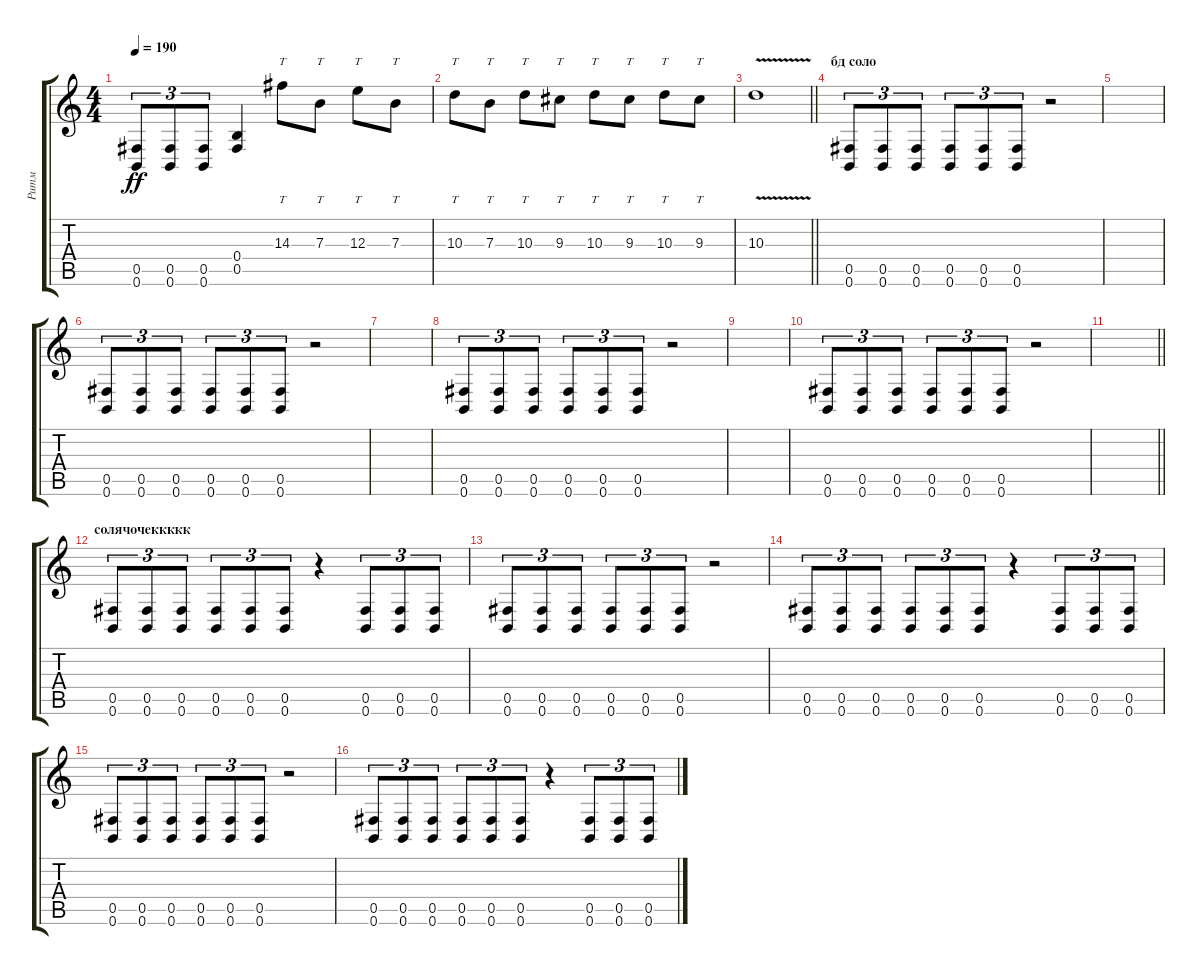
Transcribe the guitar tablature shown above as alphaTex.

\track ("Ритм" "Ритм") {instrument distortionguitar}
\staff {score tabs}
\tuning (Db4 Ab3 E3 B2 Gb2 B1) {hide}
\ts (4 4)
\tempo 190
\clef g2
\ks c
(0.5 0.6).8{tu (3 2) dy ff} (0.5 0.6).8{tu (3 2)} (0.5 0.6).8{tu (3 2)} (0.4 0.5).4 14.3.8{tt} 7.3.8{tt} 12.3.8{tt} 7.3.8{tt} |
10.3.8{tt} 7.3.8{tt} 10.3.8{tt} 9.3.8{tt} 10.3.8{tt} 9.3.8{tt} 10.3.8{tt} 9.3.8{tt} |
\barLineRight lightlight
10.3{v}.1 |
\section ("" "бд соло")
(0.5 0.6).8{tu (3 2)} (0.5 0.6).8{tu (3 2)} (0.5 0.6).8{tu (3 2)} (0.5 0.6).8{tu (3 2)} (0.5 0.6).8{tu (3 2)} (0.5 0.6).8{tu (3 2)} r.2 |
|
(0.5 0.6).8{tu (3 2)} (0.5 0.6).8{tu (3 2)} (0.5 0.6).8{tu (3 2)} (0.5 0.6).8{tu (3 2)} (0.5 0.6).8{tu (3 2)} (0.5 0.6).8{tu (3 2)} r.2 |
|
(0.5 0.6).8{tu (3 2)} (0.5 0.6).8{tu (3 2)} (0.5 0.6).8{tu (3 2)} (0.5 0.6).8{tu (3 2)} (0.5 0.6).8{tu (3 2)} (0.5 0.6).8{tu (3 2)} r.2 |
|
(0.5 0.6).8{tu (3 2)} (0.5 0.6).8{tu (3 2)} (0.5 0.6).8{tu (3 2)} (0.5 0.6).8{tu (3 2)} (0.5 0.6).8{tu (3 2)} (0.5 0.6).8{tu (3 2)} r.2 |
\barLineRight lightlight
|
\section ("" "солячочеккккк")
(0.5 0.6).8{tu (3 2)} (0.5 0.6).8{tu (3 2)} (0.5 0.6).8{tu (3 2)} (0.5 0.6).8{tu (3 2)} (0.5 0.6).8{tu (3 2)} (0.5 0.6).8{tu (3 2)} r.4 (0.5 0.6).8{tu (3 2)} (0.5 0.6).8{tu (3 2)} (0.5 0.6).8{tu (3 2)} |
(0.5 0.6).8{tu (3 2)} (0.5 0.6).8{tu (3 2)} (0.5 0.6).8{tu (3 2)} (0.5 0.6).8{tu (3 2)} (0.5 0.6).8{tu (3 2)} (0.5 0.6).8{tu (3 2)} r.2 |
(0.5 0.6).8{tu (3 2)} (0.5 0.6).8{tu (3 2)} (0.5 0.6).8{tu (3 2)} (0.5 0.6).8{tu (3 2)} (0.5 0.6).8{tu (3 2)} (0.5 0.6).8{tu (3 2)} r.4 (0.5 0.6).8{tu (3 2)} (0.5 0.6).8{tu (3 2)} (0.5 0.6).8{tu (3 2)} |
(0.5 0.6).8{tu (3 2)} (0.5 0.6).8{tu (3 2)} (0.5 0.6).8{tu (3 2)} (0.5 0.6).8{tu (3 2)} (0.5 0.6).8{tu (3 2)} (0.5 0.6).8{tu (3 2)} r.2 |
(0.5 0.6).8{tu (3 2)} (0.5 0.6).8{tu (3 2)} (0.5 0.6).8{tu (3 2)} (0.5 0.6).8{tu (3 2)} (0.5 0.6).8{tu (3 2)} (0.5 0.6).8{tu (3 2)} r.4 (0.5 0.6).8{tu (3 2)} (0.5 0.6).8{tu (3 2)} (0.5 0.6).8{tu (3 2)}
